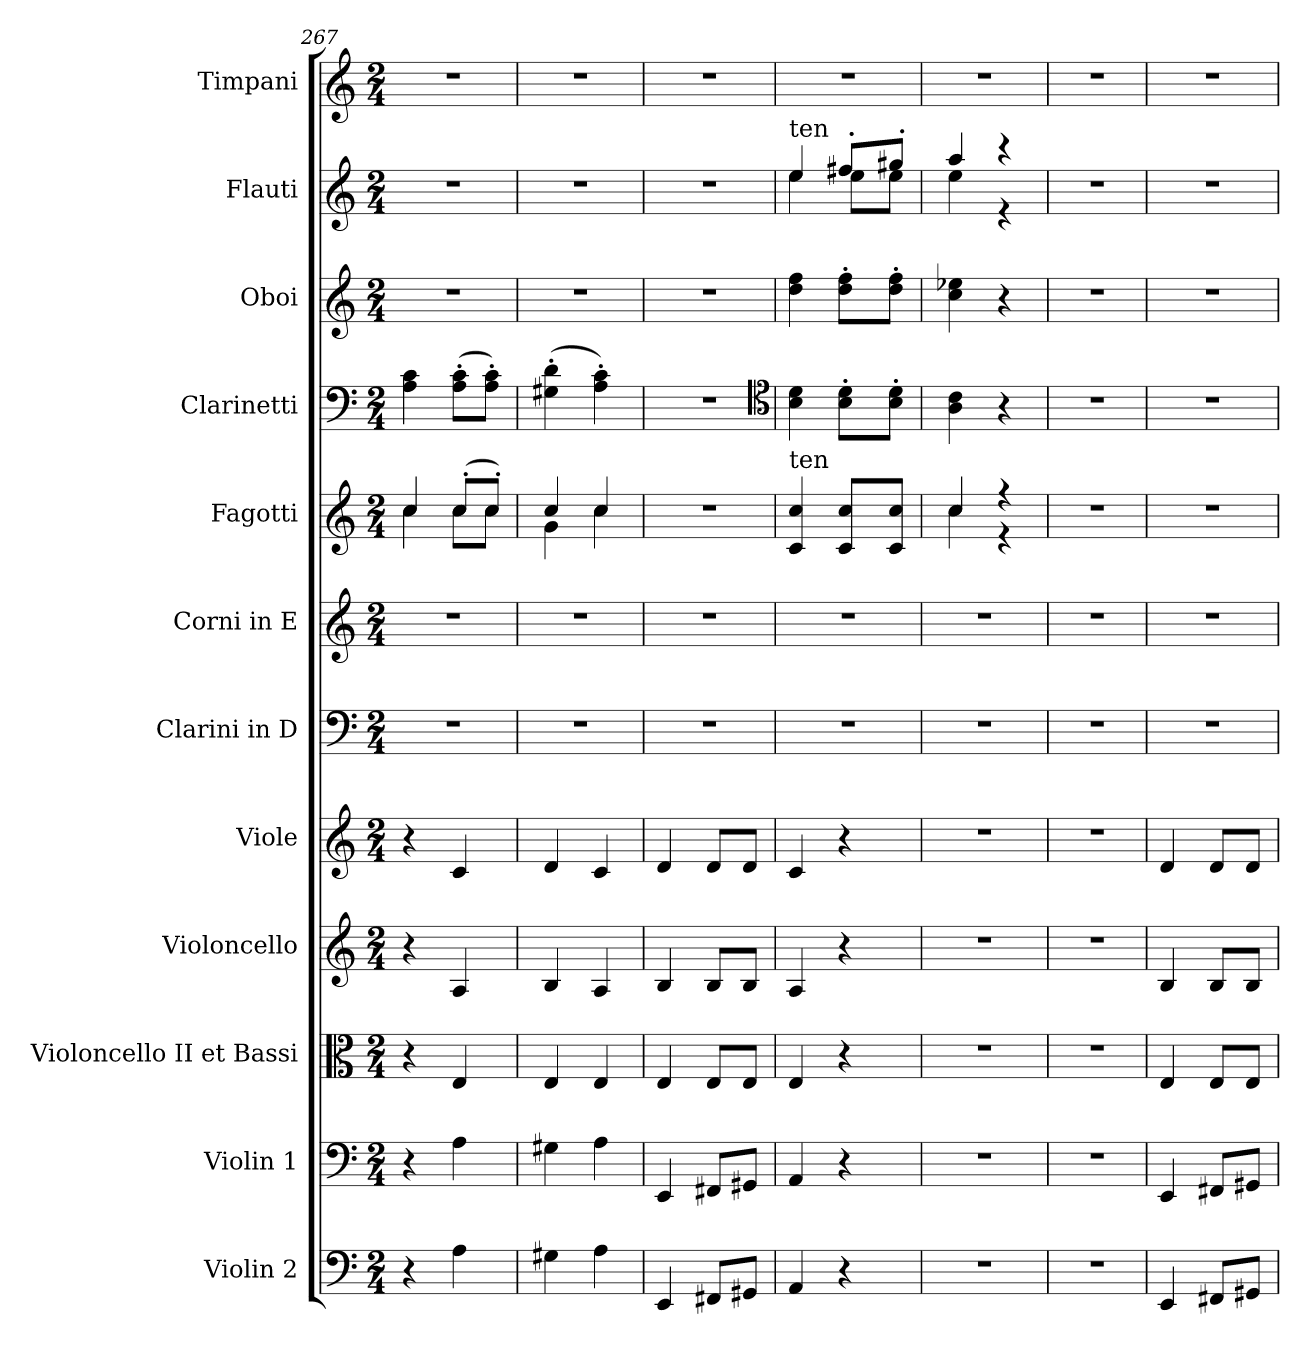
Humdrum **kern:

**kern	**kern	**kern	**kern	**kern	**kern	**kern	**kern	**dynam	**kern	**dynam	**kern	**dynam	**kern	**dynam	**kern
*part12	*part11	*part10	*part9	*part8	*part7	*part6	*part5	*part5	*part4	*part4	*part3	*part3	*part2	*part2	*part1
*staff12	*staff11	*staff10	*staff9	*staff8	*staff7	*staff6	*staff5	*staff5	*staff4	*staff4	*staff3	*staff3	*staff2	*staff2	*staff1
*I"Violin 2	*I"Violin 1	*I"Violoncello II et Bassi	*I"Violoncello	*I"Viole	*I"Clarini in D	*I"Corni in E	*I"Fagotti	*	*I"Clarinetti	*	*I"Oboi	*	*I"Flauti	*	*I"Timpani
*I'Vln	*I'Vln	*I'Vc	*I'Vc	*	*	*	*	*	*I'Cl	*	*I'Ob	*	*I'Fl	*	*I'Timp
*clefF4	*clefF4	*clefC3	*clefG2	*clefG2	*clefF4	*clefG2	*clefG2	*	*clefF4	*	*clefG2	*	*clefG2	*	*clefG2
*	*	*	*	*	*	*ITrd-1c-2	*ITrd5c8	*	*	*	*ITrd2c3	*	*	*	*
*k[]	*k[]	*k[]	*k[]	*k[]	*k[]	*k[f#c#]	*k[f#c#g#d#]	*	*k[]	*	*k[f#c#g#]	*	*k[]	*	*k[]
*M2/4	*M2/4	*M2/4	*M2/4	*M2/4	*M2/4	*M2/4	*M2/4	*	*M2/4	*	*M2/4	*	*M2/4	*	*M2/4
=267	=267	=267	=267	=267	=267	=267	=267	=267	=267	=267	=267	=267	=267	=267	=267
*	*	*	*	*	*	*	*^	*	*	*	*	*	*	*	*
!	!	!	!	!	!	!	!	!	!LO:DY:b	!	!LO:DY:b	!	!	!	!	!
4r	4r	4r	4r	4r	2r	2r	4e/	4e\	PP	4A\ 4c\	PP	2r	.	2r	.	2r
4A\	4A\	4E/	4A/	4c/	.	.	(>8e'/L	8e\L	.	(>8A'\ 8c'\L	.	.	.	.	.	.
.	.	.	.	.	.	.	8e'/J)	8e\J	.	8A'\ 8c'\J)	.	.	.	.	.	.
!!LO:PB:g=z
=268	=268	=268	=268	=268	=268	=268	=268	=268	=268	=268	=268	=268	=268	=268	=268	=268
4G#X\	4G#X\	4E/	4B/	4d/	2r	2r	4e/	4B\	.	(>4G#X'\ 4d'\	.	2r	.	2r	.	2r
4A\	4A\	4E/	4A/	4c/	.	.	4e/	4e\	.	4A'\ 4c'\)	.	.	.	.	.	.
*	*	*	*	*	*	*	*v	*v	*	*	*	*	*	*	*	*
=269	=269	=269	=269	=269	=269	=269	=269	=269	=269	=269	=269	=269	=269	=269	=269
4EE/	4EE/	4E/	4B/	4d/	2r	2r	2r	.	2r	.	2r	.	2r	.	2r
8FF#X/L	8FF#X/L	8E/L	8B/L	8d/L	.	.	.	.	.	.	.	.	.	.	.
8GG#X/J	8GG#X/J	8E/J	8B/J	8d/J	.	.	.	.	.	.	.	.	.	.	.
*	*	*	*	*	*	*	*	*	*clefC4	*	*	*	*	*	*
=270	=270	=270	=270	=270	=270	=270	=270	=270	=270	=270	=270	=270	=270	=270	=270
*	*	*	*	*	*	*	*	*	*	*	*	*	*^	*	*
!	!	!	!	!	!	!	!	!	!	!	!	!	!LO:TX:a:t=ten	!	!	!
!	!	!	!	!	!	!	!LO:TX:a:t=ten	!	!	!	!	!	!	!	!	!
!	!	!	!	!	!	!	!	!LO:DY:b	!	!LO:DY:b	!	!LO:DY:b	!	!	!LO:DY:b	!
4AA/	4AA/	4E/	4A/	4c/	2r	2r	4E/ 4e/	PP	4B\ 4d\	PP	4b\ 4dd\	PP	4ee/	4ee\	PP	2r
4r	4r	4r	4r	4r	.	.	8E/ 8e/L	.	8B'\ 8d'\L	.	8b'\ 8dd'\L	.	8ff#X'/L	8ee\L	.	.
.	.	.	.	.	.	.	8E/ 8e/J	.	8B'\ 8d'\J	.	8b'\ 8dd'\J	.	8gg#X'/J	8ee\J	.	.
=271	=271	=271	=271	=271	=271	=271	=271	=271	=271	=271	=271	=271	=271	=271	=271	=271
*	*	*	*	*	*	*	*^	*	*	*	*	*	*	*	*	*
2r	2r	2r	2r	2r	2r	2r	4e/	4e\	.	4A\ 4c\	.	4a\ 4ccn\	.	4aa/	4ee\	.	2r
.	.	.	.	.	.	.	4r	4r	.	4r	.	4r	.	4r	4r	.	.
*	*	*	*	*	*	*	*v	*v	*	*	*	*	*	*v	*v	*	*
=272	=272	=272	=272	=272	=272	=272	=272	=272	=272	=272	=272	=272	=272	=272	=272
2r	2r	2r	2r	2r	2r	2r	2r	.	2r	.	2r	.	2r	.	2r
=273	=273	=273	=273	=273	=273	=273	=273	=273	=273	=273	=273	=273	=273	=273	=273
4EE/	4EE/	4E/	4B/	4d/	2r	2r	2r	.	2r	.	2r	.	2r	.	2r
8FF#X/L	8FF#X/L	8E/L	8B/L	8d/L	.	.	.	.	.	.	.	.	.	.	.
8GG#X/J	8GG#X/J	8E/J	8B/J	8d/J	.	.	.	.	.	.	.	.	.	.	.
=	=	=	=	=	=	=	=	=	=	=	=	=	=	=	=
*-	*-	*-	*-	*-	*-	*-	*-	*-	*-	*-	*-	*-	*-	*-	*-
